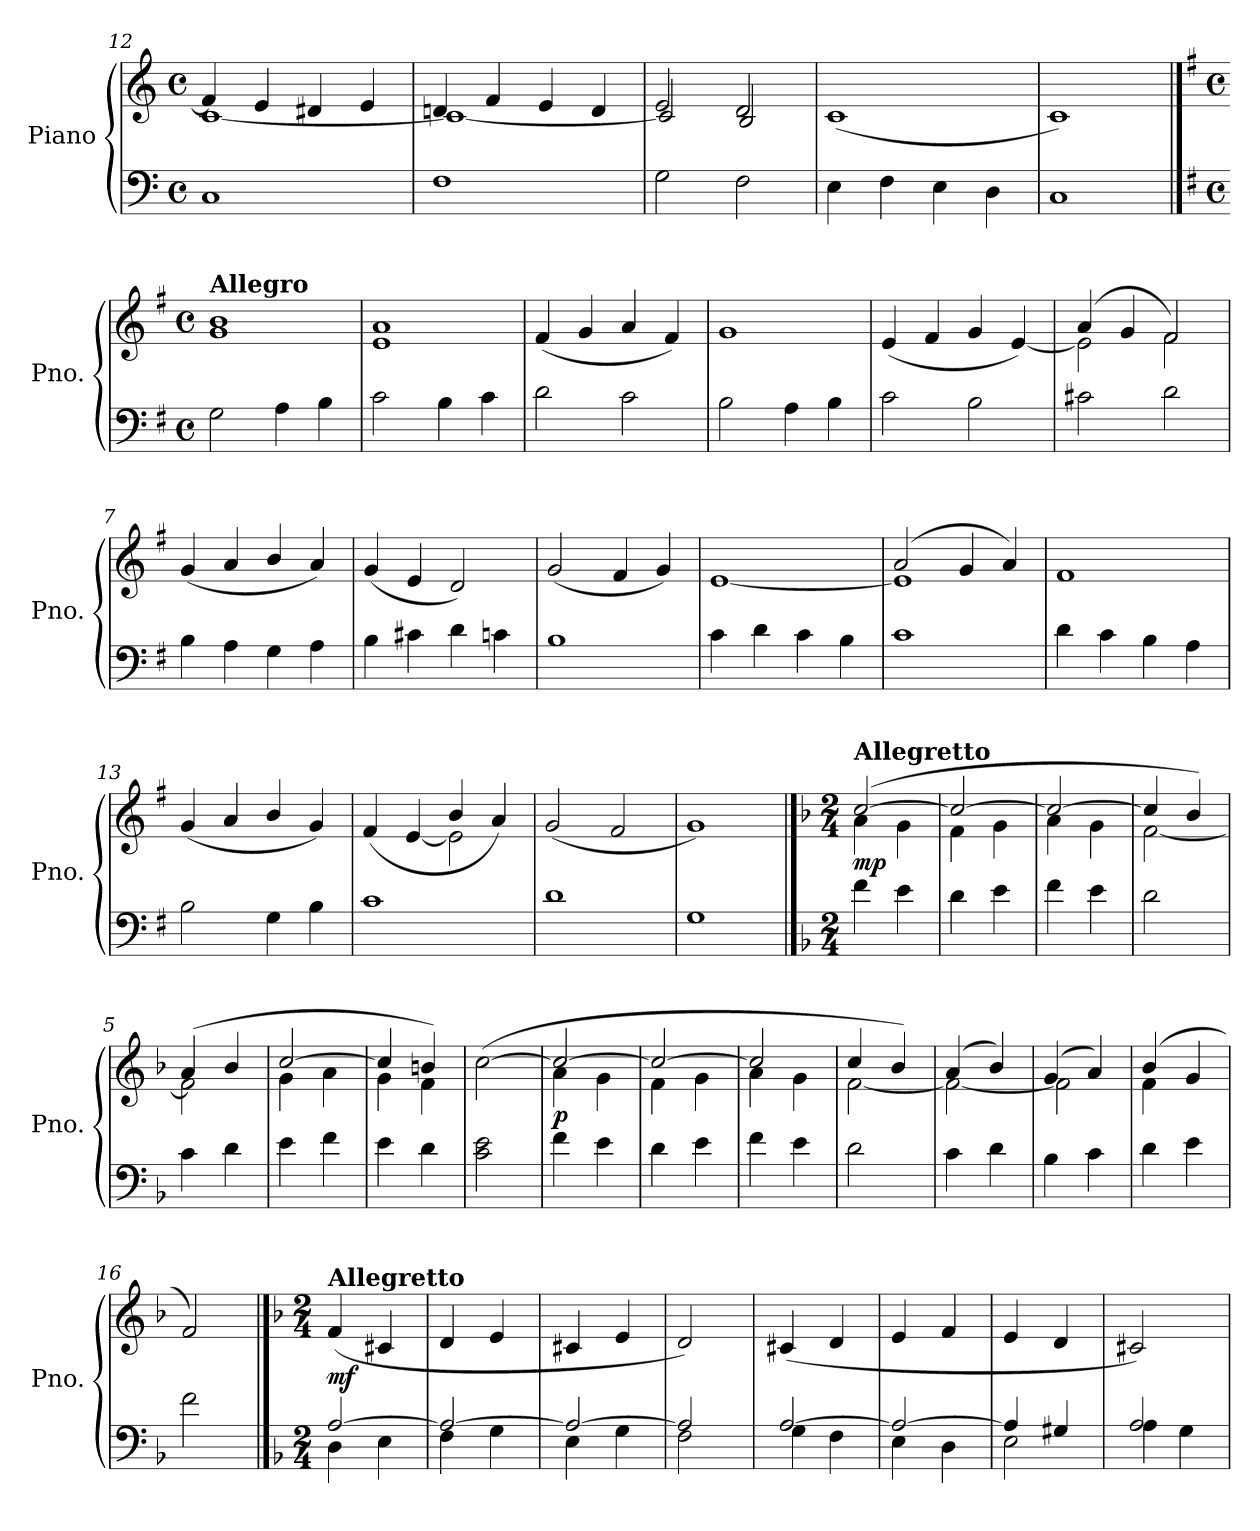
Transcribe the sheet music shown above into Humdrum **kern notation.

**kern	**kern	**dynam
*part1	*part1	*part1
*staff2	*staff1	*staff1/2
*I"Piano	*	*
*I'Pno.	*	*
!!LO:LB:g=z
*clefF4	*clefG2	*
*k[]	*k[]	*
*M4/4	*M4/4	*
*met(c)	*met(c)	*
=12	=12	=12
*	*^	*
1C<	4f/]	[1c<	.
.	4e/	.	.
.	4d#X/	.	.
.	4e/	.	.
=13	=13	=13	=13
1F<	4dn/	1c<_	.
.	4f/	.	.
.	4e/	.	.
.	4d/	.	.
=14	=14	=14	=14
2G\	2e/	2c</]	.
2F\	2d/	2B/	.
*	*v	*v	*
=15	=15	=15
4E\	(<1c	.
4F\	.	.
4E\	.	.
4D\	.	.
=16	=16	=16
1C	1c)	.
!!LO:LB:g=z
==1	==1	==1
*k[f#]	*k[f#]	*
*M4/4	*M4/4	*
*met(c)	*met(c)	*
!	!LO:TX:a:B:t=Allegro	!
2G<\	1g 1b	.
4A\	.	.
4B\	.	.
=2	=2	=2
2c\	1e 1a	.
4B\	.	.
4c\	.	.
=3	=3	=3
2d\	(<4f#/	.
.	4g/	.
2c\	4a/	.
.	4f#/)	.
=4	=4	=4
2B\	1g	.
4A\	.	.
4B\	.	.
=5	=5	=5
2c\	(<4e/	.
.	4f#/	.
2B\	4g/	.
.	[4e/)	.
=6	=6	=6
*	*^	*
2c#X\	(>4a/	2e\]	.
.	4g/	.	.
2d\	2f#/)	2f#\	.
*	*v	*v	*
!!LO:LB:g=z
=7	=7	=7
4B<\	(<4g/	.
4A\	4a/	.
4G\	4b/	.
4A\	4a/)	.
=8	=8	=8
4B\	(<4g/	.
4c#X\	4e/	.
4d\	2d/)	.
4cn\	.	.
=9	=9	=9
1B	(<2g/	.
.	4f#/	.
.	4g/)	.
=10	=10	=10
4c<\	[1e	.
4d\	.	.
4c\	.	.
4B\	.	.
=11	=11	=11
*	*^	*
1c	(>2a/	1e]	.
.	4g/	.	.
.	4a/)	.	.
*	*v	*v	*
!!LO:LB:g=z
=12	=12	=12
4d\	1f#	.
4c\	.	.
4B\	.	.
4A\	.	.
=13	=13	=13
2B\	(<4g/	.
.	4a/	.
4G<\	4b/	.
4B<\	4g/)	.
=14	=14	=14
*	*^	*
1c<	(>4f#/	2ryy	.
.	[4e/	.	.
.	4b/	2e\]	.
.	4a/)	.	.
*	*v	*v	*
=15	=15	=15
1d	(>2g/	.
.	2f#/	.
=16	=16	=16
1G<	1g)	.
!!LO:PB:g=z
==1	==1	==1
*k[b-]	*k[b-]	*
*M2/4	*M2/4	*
*	*^	*
!	!LO:TX:a:B:t=Allegretto	!	!
!	!	!	!LO:DY:b
4f<\	(>[2cc/	4a\	mp
4e\	.	4g\	.
=2	=2	=2	=2
4d\	2cc/_	4f\	.
4e\	.	4g\	.
=3	=3	=3	=3
4f\	2cc/_	4a\	.
4e\	.	4g\	.
=4	=4	=4	=4
2d\	4cc/]	[2f\	.
.	4b-/)	.	.
=5	=5	=5	=5
4c\	(>4a/	2f\]	.
4d\	4b-/	.	.
=6	=6	=6	=6
4e\	[2cc/	4g\	.
4f\	.	4a\	.
=7	=7	=7	=7
4e\	4cc/]	4g\	.
4d\	4bn/)	4f\	.
*	*v	*v	*
=8	=8	=8
2c\ 2e\	(>[2cc\	.
=9	=9	=9
*	*^	*
!	!	!	!LO:DY:b
4f\	2cc/_	4a\	p
4e\	.	4g\	.
=10	=10	=10	=10
4d\	2cc/_	4f\	.
4e\	.	4g\	.
!!LO:LB:g=z	!!
=11	=11	=11	=11
4f\	2cc/]	4a\	.
4e\	.	4g\	.
=12	=12	=12	=12
2d\	4cc/	[2f\	.
.	4b-/)	.	.
=13	=13	=13	=13
4c\	(>4a/	2f\_	.
4d\	4b-/)	.	.
=14	=14	=14	=14
4B-<\	(>4g/	2f\]	.
4c\	4a/)	.	.
=15	=15	=15	=15
4d\	(>4b-/	4f\	.
4e\	4g/	4ryy	.
*	*v	*v	*
=16	=16	=16
2f\	2f/)	.
!!LO:LB:g=z
==1	==1	==1
*k[b-]	*k[b-]	*
*M2/4	*M2/4	*
*^	*	*
!	!	!LO:TX:a:B:t=Allegretto	!
!	!	!	!LO:DY:b
[2A/	4D<\	(>4f/	mf
.	4E\	4c#X/	.
=2	=2	=2	=2
2A/_	4F\	4d/	.
.	4G\	4e/	.
=3	=3	=3	=3
2A/_	4E\	4c#X/	.
.	4G<\	4e/	.
=4	=4	=4	=4
2A/]	2F\	2d/)	.
=5	=5	=5	=5
[2A/	4G\	(>4c#X/	.
.	4F\	4d/	.
=6	=6	=6	=6
2A/_	4E\	4e/	.
.	4D\	4f/	.
=7	=7	=7	=7
4A/]	2E\	4e/	.
4G#X/	.	4d/	.
=8	=8	=8	=8
2A/	4A\	2c#X/)	.
.	4G\	.	.
*v	*v	*	*
=	=	=
*-	*-	*-
